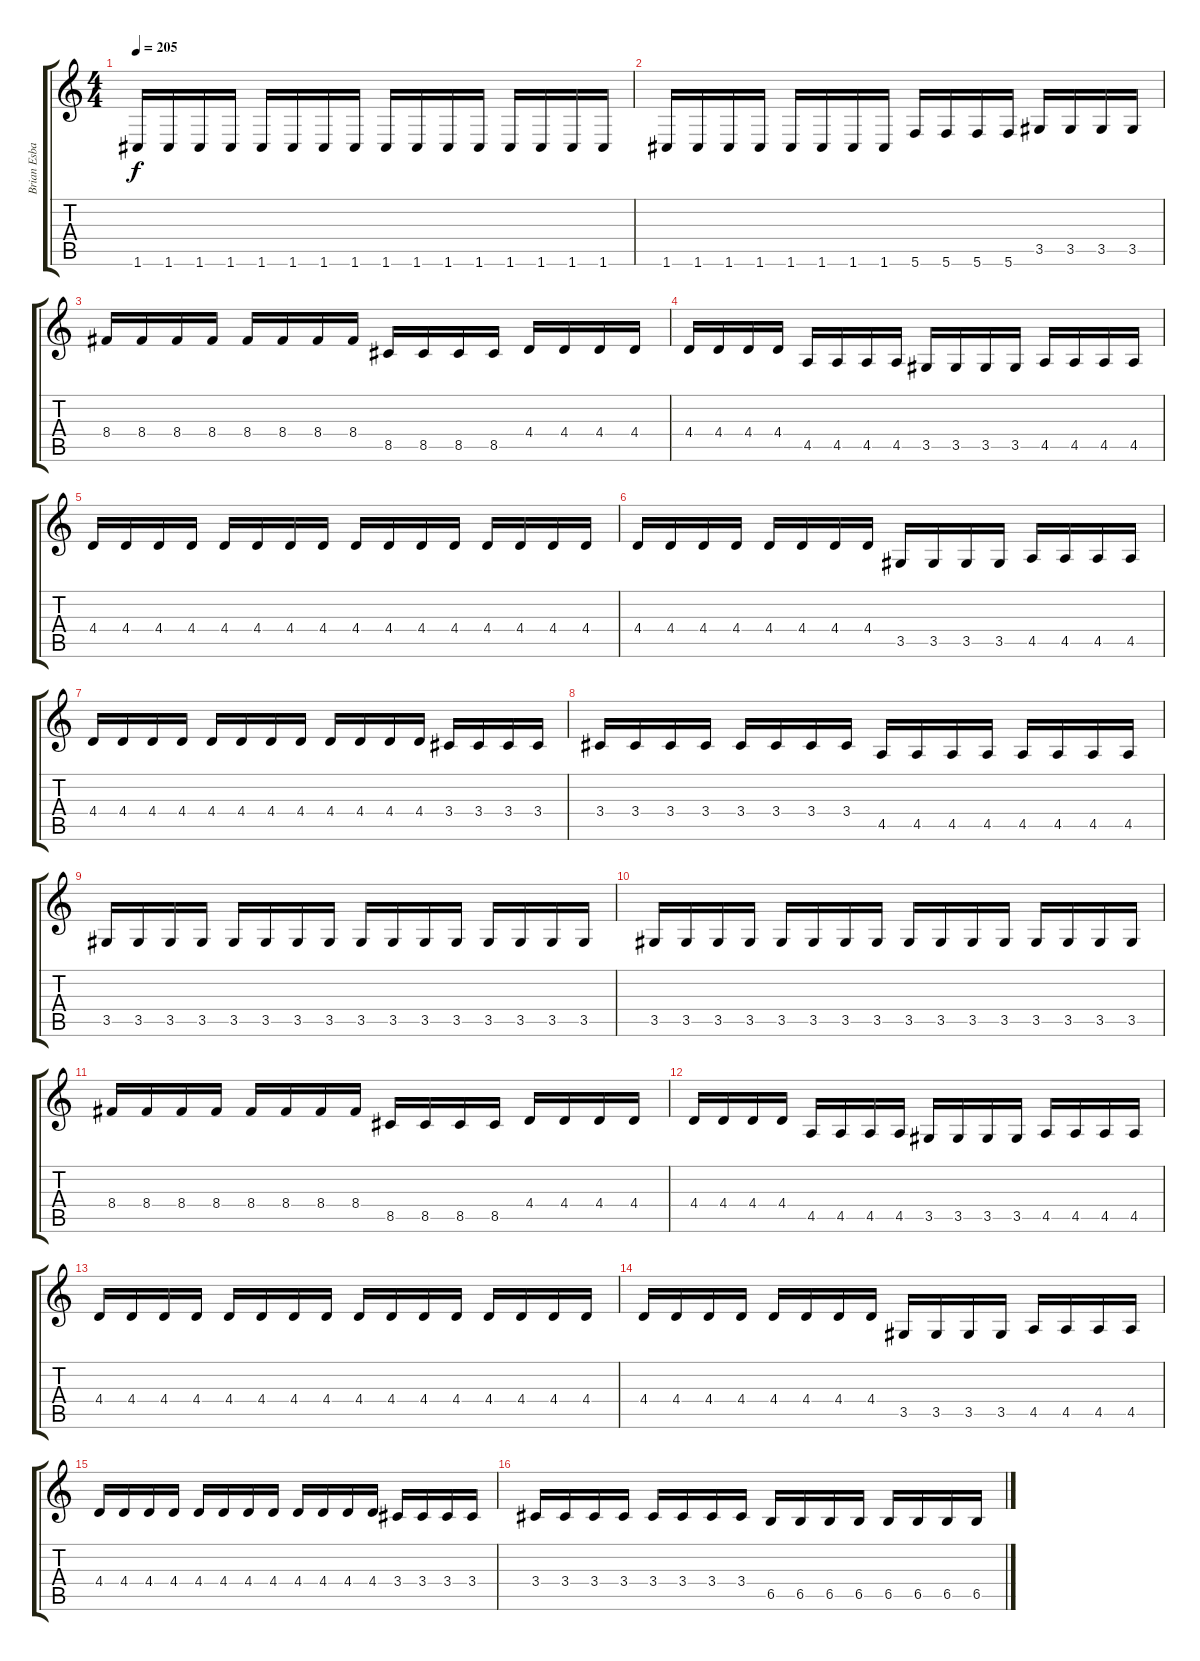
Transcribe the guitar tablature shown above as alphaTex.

\track ("Brian Esbach" "Brian Esba") {instrument distortionguitar}
\staff {score tabs}
\tuning (C4 G3 Eb3 Bb2 F2 C2) {hide}
\ts (4 4)
\tempo 205
\clef g2
\ks c
1.6.16{dy f} 1.6.16 1.6.16 1.6.16 1.6.16 1.6.16 1.6.16 1.6.16 1.6.16 1.6.16 1.6.16 1.6.16 1.6.16 1.6.16 1.6.16 1.6.16 |
1.6.16 1.6.16 1.6.16 1.6.16 1.6.16 1.6.16 1.6.16 1.6.16 5.6.16 5.6.16 5.6.16 5.6.16 3.5.16 3.5.16 3.5.16 3.5.16 |
8.4.16 8.4.16 8.4.16 8.4.16 8.4.16 8.4.16 8.4.16 8.4.16 8.5.16 8.5.16 8.5.16 8.5.16 4.4.16 4.4.16 4.4.16 4.4.16 |
4.4.16 4.4.16 4.4.16 4.4.16 4.5.16 4.5.16 4.5.16 4.5.16 3.5.16 3.5.16 3.5.16 3.5.16 4.5.16 4.5.16 4.5.16 4.5.16 |
4.4.16 4.4.16 4.4.16 4.4.16 4.4.16 4.4.16 4.4.16 4.4.16 4.4.16 4.4.16 4.4.16 4.4.16 4.4.16 4.4.16 4.4.16 4.4.16 |
4.4.16 4.4.16 4.4.16 4.4.16 4.4.16 4.4.16 4.4.16 4.4.16 3.5.16 3.5.16 3.5.16 3.5.16 4.5.16 4.5.16 4.5.16 4.5.16 |
4.4.16 4.4.16 4.4.16 4.4.16 4.4.16 4.4.16 4.4.16 4.4.16 4.4.16 4.4.16 4.4.16 4.4.16 3.4.16 3.4.16 3.4.16 3.4.16 |
3.4.16 3.4.16 3.4.16 3.4.16 3.4.16 3.4.16 3.4.16 3.4.16 4.5.16 4.5.16 4.5.16 4.5.16 4.5.16 4.5.16 4.5.16 4.5.16 |
3.5.16 3.5.16 3.5.16 3.5.16 3.5.16 3.5.16 3.5.16 3.5.16 3.5.16 3.5.16 3.5.16 3.5.16 3.5.16 3.5.16 3.5.16 3.5.16 |
3.5.16 3.5.16 3.5.16 3.5.16 3.5.16 3.5.16 3.5.16 3.5.16 3.5.16 3.5.16 3.5.16 3.5.16 3.5.16 3.5.16 3.5.16 3.5.16 |
8.4.16 8.4.16 8.4.16 8.4.16 8.4.16 8.4.16 8.4.16 8.4.16 8.5.16 8.5.16 8.5.16 8.5.16 4.4.16 4.4.16 4.4.16 4.4.16 |
4.4.16 4.4.16 4.4.16 4.4.16 4.5.16 4.5.16 4.5.16 4.5.16 3.5.16 3.5.16 3.5.16 3.5.16 4.5.16 4.5.16 4.5.16 4.5.16 |
4.4.16 4.4.16 4.4.16 4.4.16 4.4.16 4.4.16 4.4.16 4.4.16 4.4.16 4.4.16 4.4.16 4.4.16 4.4.16 4.4.16 4.4.16 4.4.16 |
4.4.16 4.4.16 4.4.16 4.4.16 4.4.16 4.4.16 4.4.16 4.4.16 3.5.16 3.5.16 3.5.16 3.5.16 4.5.16 4.5.16 4.5.16 4.5.16 |
4.4.16 4.4.16 4.4.16 4.4.16 4.4.16 4.4.16 4.4.16 4.4.16 4.4.16 4.4.16 4.4.16 4.4.16 3.4.16 3.4.16 3.4.16 3.4.16 |
3.4.16 3.4.16 3.4.16 3.4.16 3.4.16 3.4.16 3.4.16 3.4.16 6.5.16 6.5.16 6.5.16 6.5.16 6.5.16 6.5.16 6.5.16 6.5.16
